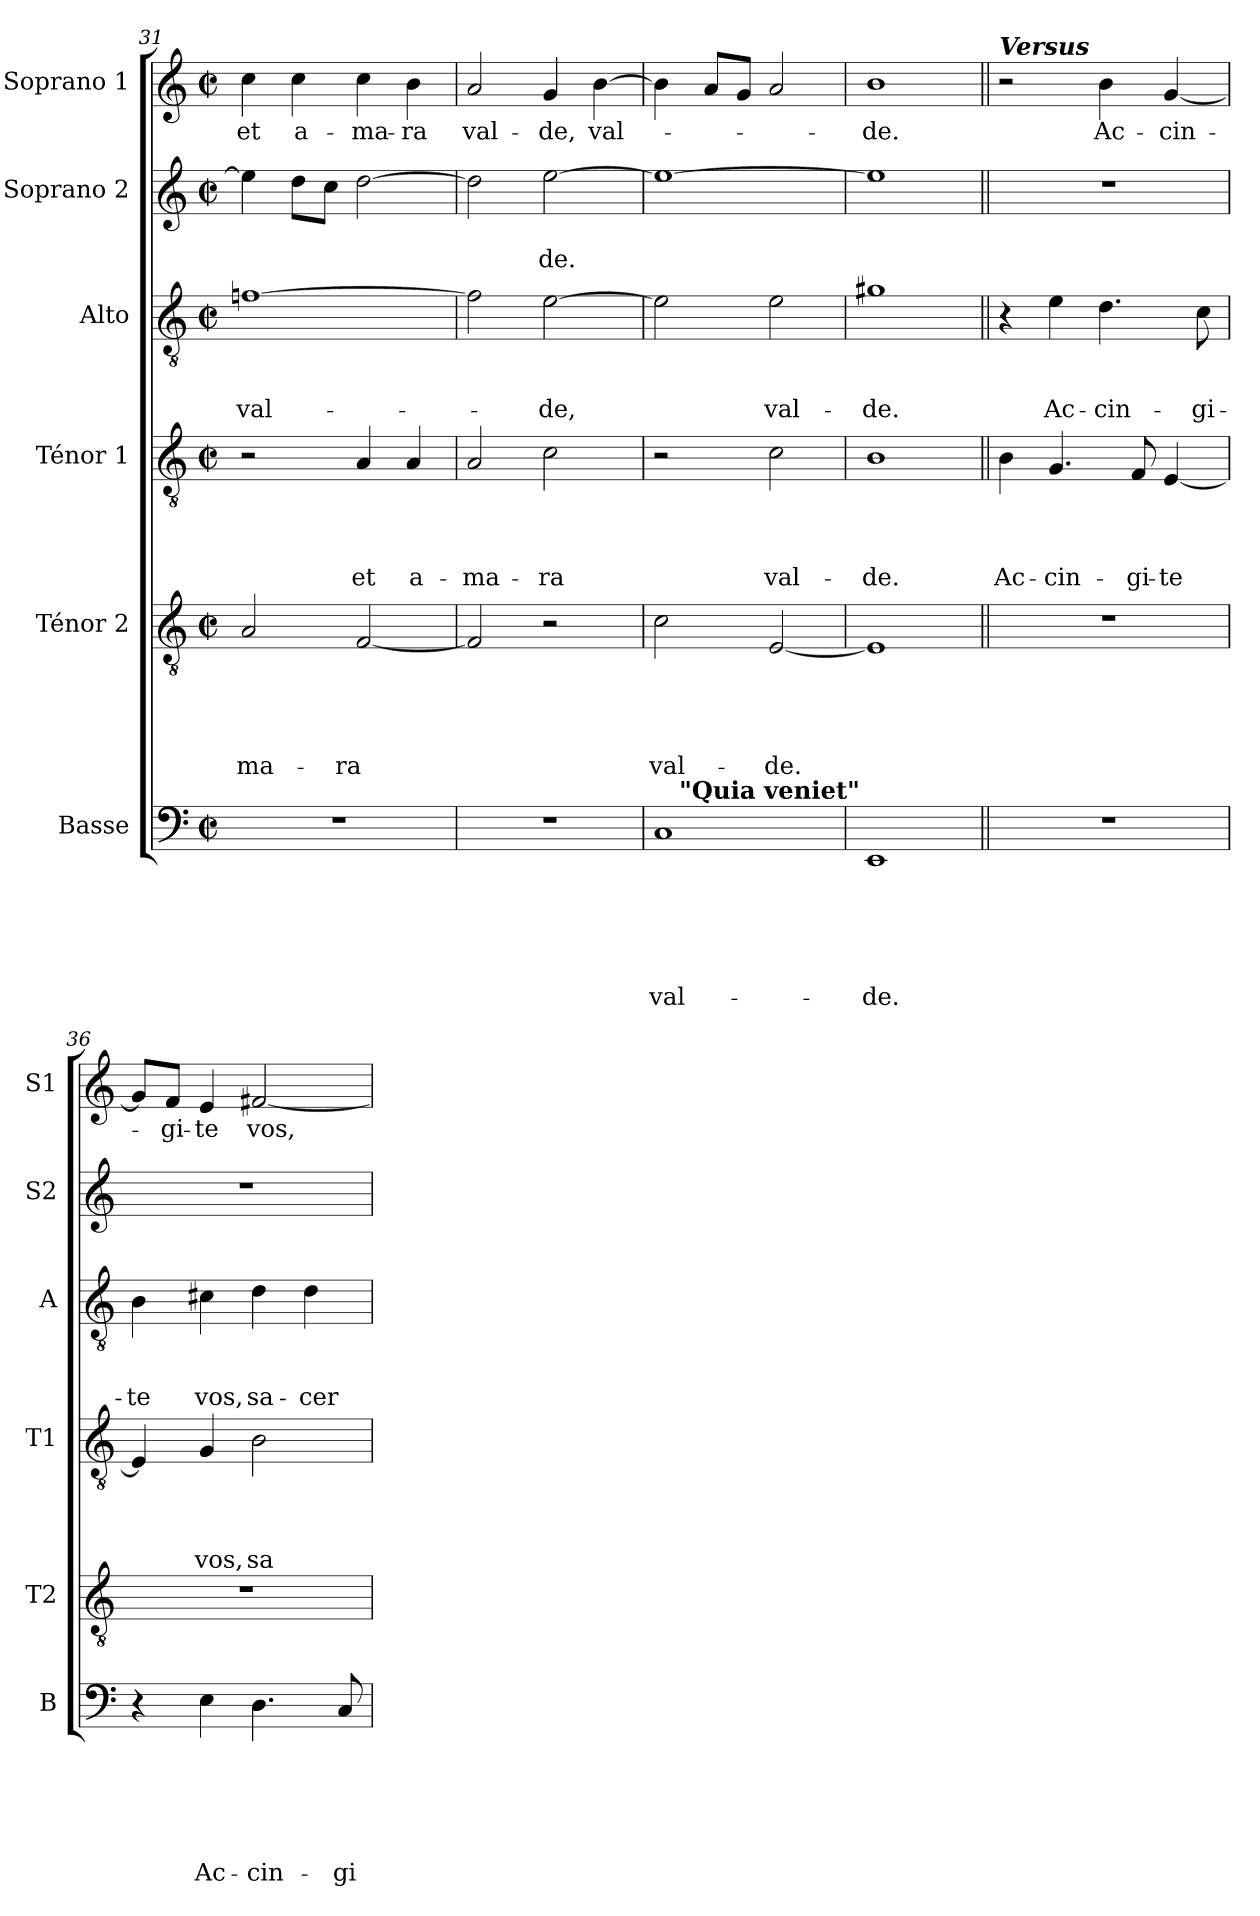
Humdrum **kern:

**kern	**text	**text	**text	**text	**text	**text	**kern	**text	**text	**text	**text	**text	**kern	**text	**text	**text	**text	**kern	**text	**text	**text	**kern	**text	**text	**kern	**text
*part6	*part6	*part6	*part6	*part6	*part6	*part6	*part5	*part5	*part5	*part5	*part5	*part5	*part4	*part4	*part4	*part4	*part4	*part3	*part3	*part3	*part3	*part2	*part2	*part2	*part1	*part1
*staff6	*staff6	*staff6	*staff6	*staff6	*staff6	*staff6	*staff5	*staff5	*staff5	*staff5	*staff5	*staff5	*staff4	*staff4	*staff4	*staff4	*staff4	*staff3	*staff3	*staff3	*staff3	*staff2	*staff2	*staff2	*staff1	*staff1
*I"Basse	*	*	*	*	*	*	*I"Ténor 2	*	*	*	*	*	*I"Ténor 1	*	*	*	*	*I"Alto	*	*	*	*I"Soprano 2	*	*	*I"Soprano 1	*
*I'B	*	*	*	*	*	*	*I'T2	*	*	*	*	*	*I'T1	*	*	*	*	*I'A	*	*	*	*I'S2	*	*	*I'S1	*
*clefF4	*	*	*	*	*	*	*clefGv2	*	*	*	*	*	*clefGv2	*	*	*	*	*clefGv2	*	*	*	*clefG2	*	*	*clefG2	*
*k[]	*	*	*	*	*	*	*k[]	*	*	*	*	*	*k[]	*	*	*	*	*k[]	*	*	*	*k[]	*	*	*k[]	*
*C:	*	*	*	*	*	*	*C:	*	*	*	*	*	*C:	*	*	*	*	*C:	*	*	*	*C:	*	*	*C:	*
*M2/2	*	*	*	*	*	*	*M2/2	*	*	*	*	*	*M2/2	*	*	*	*	*M2/2	*	*	*	*M2/2	*	*	*M2/2	*
*met(c|)	*	*	*	*	*	*	*met(c|)	*	*	*	*	*	*met(c|)	*	*	*	*	*met(c|)	*	*	*	*met(c|)	*	*	*met(c|)	*
=31	=31	=31	=31	=31	=31	=31	=31	=31	=31	=31	=31	=31	=31	=31	=31	=31	=31	=31	=31	=31	=31	=31	=31	=31	=31	=31
!	!	!	!	!	!	!	!	!	!	!	!	!LO:LY:b	!	!	!	!	!	!	!	!	!LO:LY:b	!	!	!	!	!LO:LY:b
1r	.	.	.	.	.	.	2A/	.	.	.	.	-ma-	2r	.	.	.	.	[1fn	.	.	val-	4ee\]	.	.	4cc\	et
!	!	!	!	!	!	!	!	!	!	!	!	!	!	!	!	!	!	!	!	!	!	!	!	!	!	!LO:LY:b
.	.	.	.	.	.	.	.	.	.	.	.	.	.	.	.	.	.	.	.	.	.	8dd\L	.	.	4cc\	a-
.	.	.	.	.	.	.	.	.	.	.	.	.	.	.	.	.	.	.	.	.	.	8cc\J	.	.	.	.
!	!	!	!	!	!	!	!	!	!	!	!	!LO:LY:b	!	!	!	!	!LO:LY:b	!	!	!	!	!	!	!	!	!LO:LY:b
.	.	.	.	.	.	.	[2F/	.	.	.	.	-ra	4A/	.	.	.	et	.	.	.	.	[2dd\	.	.	4cc\	-ma-
!	!	!	!	!	!	!	!	!	!	!	!	!	!	!	!	!	!LO:LY:b	!	!	!	!	!	!	!	!	!LO:LY:b
.	.	.	.	.	.	.	.	.	.	.	.	.	4A/	.	.	.	a-	.	.	.	.	.	.	.	4b\	-ra
=32	=32	=32	=32	=32	=32	=32	=32	=32	=32	=32	=32	=32	=32	=32	=32	=32	=32	=32	=32	=32	=32	=32	=32	=32	=32	=32
!	!	!	!	!	!	!	!	!	!	!	!	!	!	!	!	!	!LO:LY:b	!	!	!	!	!	!	!	!	!LO:LY:b
1r	.	.	.	.	.	.	2F/]	.	.	.	.	.	2A/	.	.	.	-ma-	2f\]	.	.	.	2dd\]	.	.	2a/	val-
!	!	!	!	!	!	!	!	!	!	!	!	!	!	!	!	!	!LO:LY:b	!	!	!	!LO:LY:b	!	!	!LO:LY:b	!	!LO:LY:b
.	.	.	.	.	.	.	2rc	.	.	.	.	.	2c\	.	.	.	-ra	[2e\	.	.	-de,	[2ee\	.	-de.	4g/	-de,
!	!	!	!	!	!	!	!	!	!	!	!	!	!	!	!	!	!	!	!	!	!	!	!	!	!	!LO:LY:b
.	.	.	.	.	.	.	.	.	.	.	.	.	.	.	.	.	.	.	.	.	.	.	.	.	[4b\	val-
=33	=33	=33	=33	=33	=33	=33	=33	=33	=33	=33	=33	=33	=33	=33	=33	=33	=33	=33	=33	=33	=33	=33	=33	=33	=33	=33
!	!	!	!	!	!	!LO:LY:b	!	!	!	!	!	!LO:LY:b	!	!	!	!	!	!	!	!	!	!	!	!	!	!
*^	*	*	*	*	*	*	*	*	*	*	*	*	*	*	*	*	*	*	*	*	*	*	*	*	*	*
1C	2ryy	.	.	.	.	.	val-	2c\	.	.	.	.	val-	2r	.	.	.	.	2e\]	.	.	.	1ee_	.	.	4b\]	.
.	.	.	.	.	.	.	.	.	.	.	.	.	.	.	.	.	.	.	.	.	.	.	.	.	.	8a/L	.
.	.	.	.	.	.	.	.	.	.	.	.	.	.	.	.	.	.	.	.	.	.	.	.	.	.	8g/J	.
!	!LO:TX:a:B:cj:t="Quia veniet"	!	!	!	!	!	!	!	!	!	!	!	!	!	!	!	!	!	!	!	!	!	!	!	!	!	!
!	!	!	!	!	!	!	!	!	!	!	!	!	!LO:LY:b	!	!	!	!	!LO:LY:b	!	!	!	!LO:LY:b	!	!	!	!	!
.	2ryy	.	.	.	.	.	.	[2E/	.	.	.	.	-de.	2c\	.	.	.	val-	2e\	.	.	val-	.	.	.	2a/	.
=34	=34	=34	=34	=34	=34	=34	=34	=34	=34	=34	=34	=34	=34	=34	=34	=34	=34	=34	=34	=34	=34	=34	=34	=34	=34	=34	=34
!	!	!	!	!	!	!	!LO:LY:b	!	!	!	!	!	!	!	!	!	!	!LO:LY:b	!	!	!	!LO:LY:b	!	!	!	!	!LO:LY:b
*v	*v	*	*	*	*	*	*	*	*	*	*	*	*	*	*	*	*	*	*	*	*	*	*	*	*	*	*
1EE	.	.	.	.	.	-de.	1E]	.	.	.	.	.	1B	.	.	.	-de.	1g#X	.	.	-de.	1ee]	.	.	1b	-de.
!!LO:LB:g=z
=35||	=35||	=35||	=35||	=35||	=35||	=35||	=35||	=35||	=35||	=35||	=35||	=35||	=35||	=35||	=35||	=35||	=35||	=35||	=35||	=35||	=35||	=35||	=35||	=35||	=35||	=35||
!	!	!	!	!	!	!	!	!	!	!	!	!	!	!	!	!	!	!	!	!	!	!	!	!	!LO:TX:a:Bi:t=Versus	!
!	!	!	!	!	!	!	!	!	!	!	!	!	!	!	!	!	!LO:LY:b	!	!	!	!	!	!	!	!	!
1r	.	.	.	.	.	.	1r	.	.	.	.	.	4B\	.	.	.	Ac-	4r	.	.	.	1r	.	.	2r	.
!	!	!	!	!	!	!	!	!	!	!	!	!	!	!	!	!	!LO:LY:b	!	!	!	!LO:LY:b	!	!	!	!	!
.	.	.	.	.	.	.	.	.	.	.	.	.	4.G/	.	.	.	-cin-	4e\	.	.	Ac-	.	.	.	.	.
!	!	!	!	!	!	!	!	!	!	!	!	!	!	!	!	!	!	!	!	!	!LO:LY:b	!	!	!	!	!LO:LY:b
.	.	.	.	.	.	.	.	.	.	.	.	.	.	.	.	.	.	4.d\	.	.	-cin-	.	.	.	4b\	Ac-
!	!	!	!	!	!	!	!	!	!	!	!	!	!	!	!	!	!LO:LY:b	!	!	!	!	!	!	!	!	!
.	.	.	.	.	.	.	.	.	.	.	.	.	8F/	.	.	.	-gi-	.	.	.	.	.	.	.	.	.
!	!	!	!	!	!	!	!	!	!	!	!	!	!	!	!	!	!LO:LY:b	!	!	!	!	!	!	!	!	!LO:LY:b
.	.	.	.	.	.	.	.	.	.	.	.	.	[4E/	.	.	.	-te	.	.	.	.	.	.	.	[4g/	-cin-
!	!	!	!	!	!	!	!	!	!	!	!	!	!	!	!	!	!	!	!	!	!LO:LY:b	!	!	!	!	!
.	.	.	.	.	.	.	.	.	.	.	.	.	.	.	.	.	.	8c\	.	.	-gi-	.	.	.	.	.
=36	=36	=36	=36	=36	=36	=36	=36	=36	=36	=36	=36	=36	=36	=36	=36	=36	=36	=36	=36	=36	=36	=36	=36	=36	=36	=36
!	!	!	!	!	!	!	!	!	!	!	!	!	!	!	!	!	!	!	!	!	!LO:LY:b	!	!	!	!	!
4r	.	.	.	.	.	.	1r	.	.	.	.	.	4E/]	.	.	.	.	4B\	.	.	-te	1r	.	.	8g/L]	.
!	!	!	!	!	!	!	!	!	!	!	!	!	!	!	!	!	!	!	!	!	!	!	!	!	!	!LO:LY:b
.	.	.	.	.	.	.	.	.	.	.	.	.	.	.	.	.	.	.	.	.	.	.	.	.	8f/J	-gi-
!	!	!	!	!	!	!LO:LY:b	!	!	!	!	!	!	!	!	!	!	!LO:LY:b	!	!	!	!LO:LY:b	!	!	!	!	!LO:LY:b
4E\	.	.	.	.	.	Ac-	.	.	.	.	.	.	4G/	.	.	.	vos,	4c#X\	.	.	vos,	.	.	.	4e/	-te
!	!	!	!	!	!	!LO:LY:b	!	!	!	!	!	!	!	!	!	!	!LO:LY:b	!	!	!	!LO:LY:b	!	!	!	!	!LO:LY:b
4.D\	.	.	.	.	.	-cin-	.	.	.	.	.	.	2B\	.	.	.	sa-	4d\	.	.	sa-	.	.	.	[2f#X/	vos,
!	!	!	!	!	!	!	!	!	!	!	!	!	!	!	!	!	!	!	!	!	!LO:LY:b	!	!	!	!	!
.	.	.	.	.	.	.	.	.	.	.	.	.	.	.	.	.	.	4d\	.	.	-cer-	.	.	.	.	.
!	!	!	!	!	!	!LO:LY:b	!	!	!	!	!	!	!	!	!	!	!	!	!	!	!	!	!	!	!	!
8C/	.	.	.	.	.	-gi-	.	.	.	.	.	.	.	.	.	.	.	.	.	.	.	.	.	.	.	.
=	=	=	=	=	=	=	=	=	=	=	=	=	=	=	=	=	=	=	=	=	=	=	=	=	=	=
*-	*-	*-	*-	*-	*-	*-	*-	*-	*-	*-	*-	*-	*-	*-	*-	*-	*-	*-	*-	*-	*-	*-	*-	*-	*-	*-
